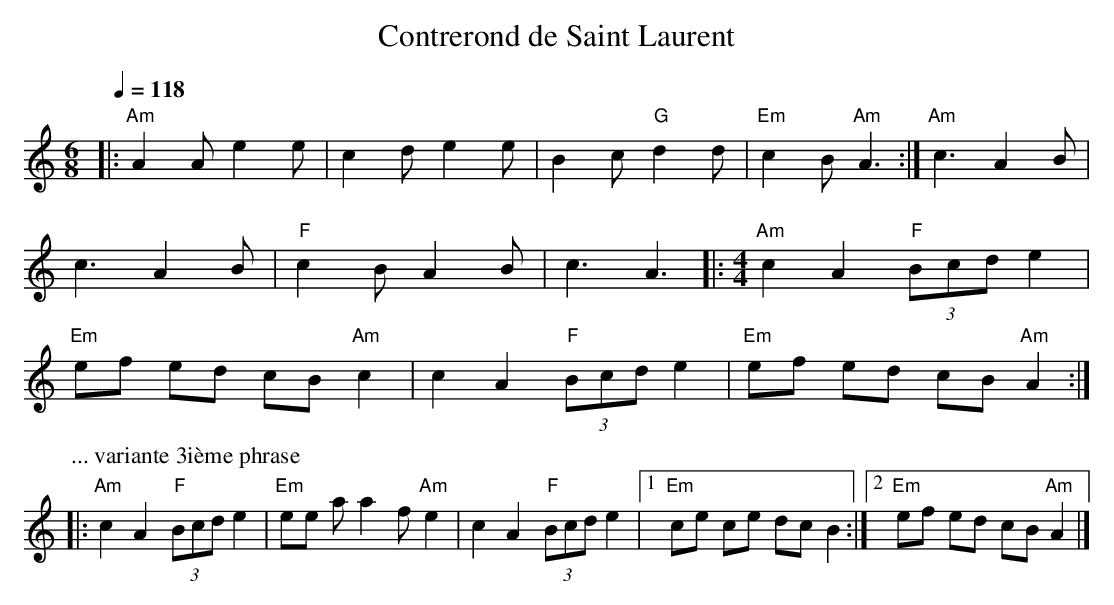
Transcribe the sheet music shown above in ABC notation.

X:1
T:Contrerond de Saint Laurent
M:6/8
L:1/8
Q:1/4=118
K:C
|: "Am"A2A e2e |c2d e2e |B2c "G"d2d |"Em"c2B "Am"A3 :|\
"Am"c3 A2B |c3 A2B |"F"c2B A2B |c3 A3 |:\
[M:4/4] "Am"c2 A2 "F"(3Bcd e2 | "Em"ef ed cB "Am"c2 |\
c2 A2 "F"(3Bcd e2 | "Em"ef ed cB "Am"A2 :|
%%vskip 1
P:... variante 3ième phrase
|: "Am"c2 A2 "F"(3Bcd e2 | "Em"ee a a2 f "Am"e2 | c2 A2 "F"(3Bcd e2 |1\
 "Em"ce ce dc B2 :|2 "Em"ef ed cB "Am"A2 |]
